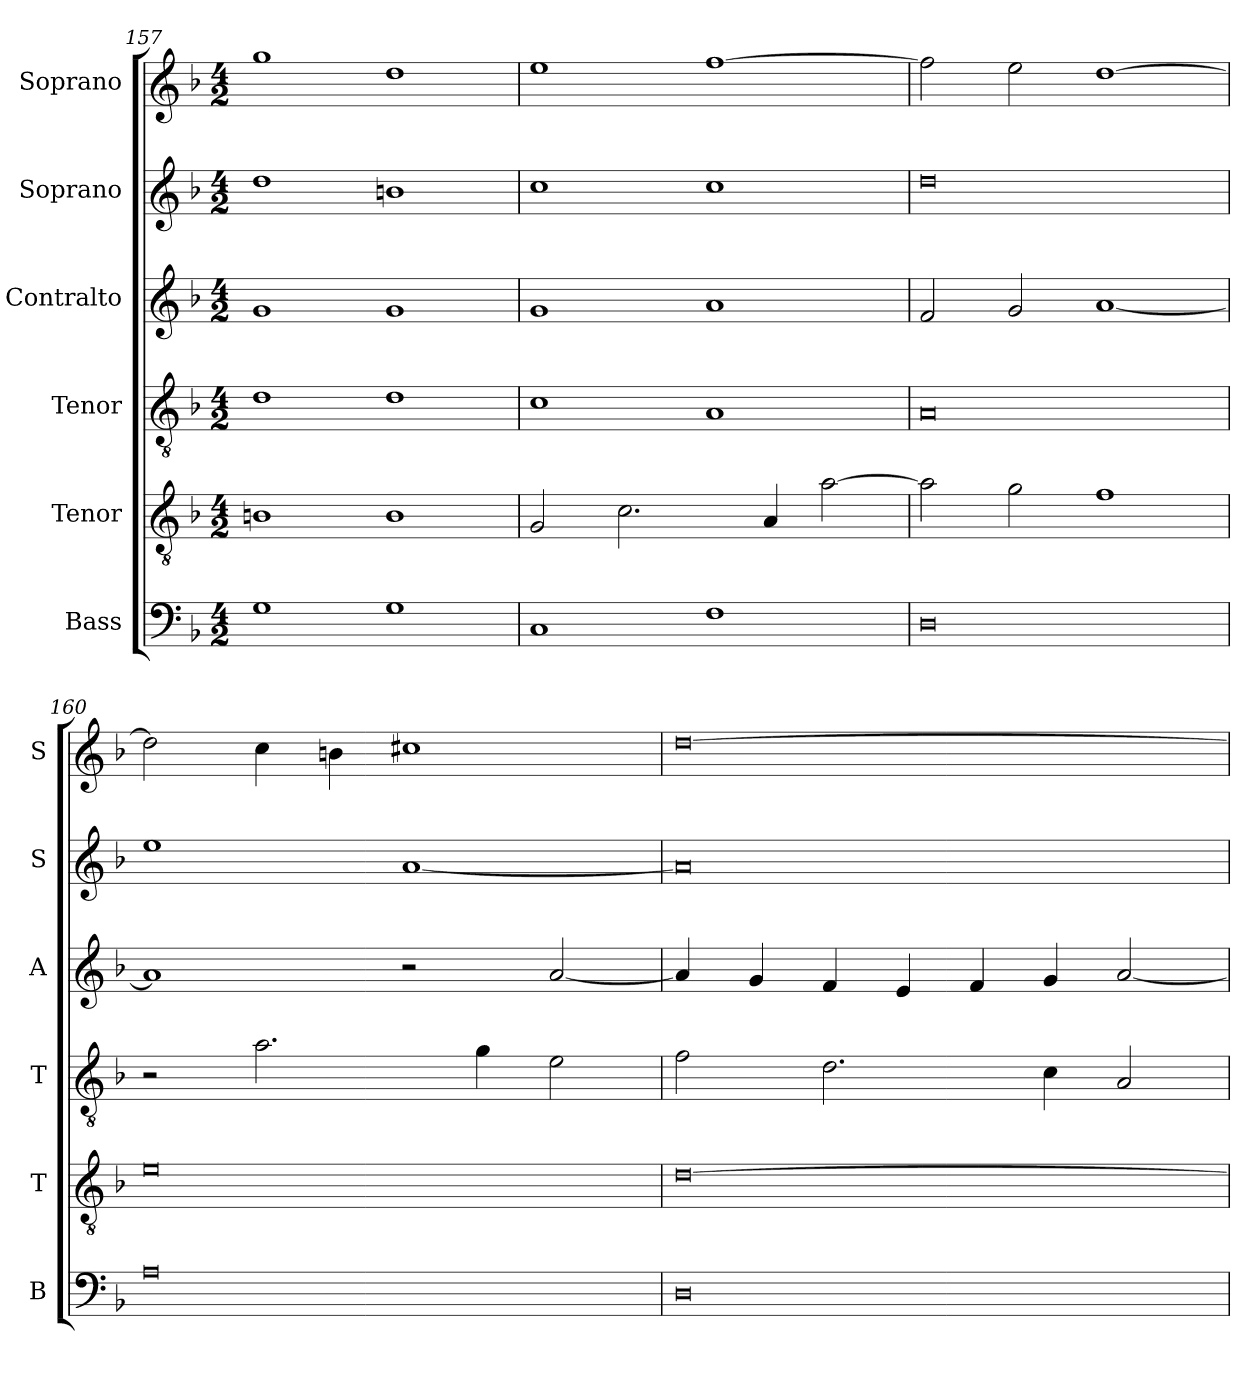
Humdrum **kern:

**kern	**kern	**kern	**kern	**kern	**kern
*part6	*part5	*part4	*part3	*part2	*part1
*staff6	*staff5	*staff4	*staff3	*staff2	*staff1
*I"Bass	*I"Tenor	*I"Tenor	*I"Contralto	*I"Soprano	*I"Soprano
*I'B	*I'T	*I'T	*I'A	*I'S	*I'S
*clefF4	*clefGv2	*clefGv2	*clefG2	*clefG2	*clefG2
*k[b-]	*k[b-]	*k[b-]	*k[b-]	*k[b-]	*k[b-]
*M4/2	*M4/2	*M4/2	*M4/2	*M4/2	*M4/2
=157	=157	=157	=157	=157	=157
1G	1Bn	1d	1g	1dd	1gg
1G	1B	1d	1g	1bn	1dd
=158	=158	=158	=158	=158	=158
1C	2G	1c	1g	1cc	1ee
.	2.c	.	.	.	.
1F	.	1A	1a	1cc	[1ff
.	4A	.	.	.	.
.	[2a	.	.	.	.
=159	=159	=159	=159	=159	=159
0D	2a]	0A	2f	0dd	2ff]
.	2g	.	2g	.	2ee
.	1f	.	[1a	.	[1dd
=160	=160	=160	=160	=160	=160
0A	0e	2r	1a]	1ee	2dd]
.	.	2.a	.	.	4cc
.	.	.	.	.	4bn
.	.	.	2r	[1a	1cc#X
.	.	4g	.	.	.
.	.	2e	[2a	.	.
=161	=161	=161	=161	=161	=161
0D	[0d	2f	4a]	0a]	[0dd
.	.	.	4g	.	.
.	.	2.d	4f	.	.
.	.	.	4e	.	.
.	.	.	4f	.	.
.	.	4c	4g	.	.
.	.	2A	[2a	.	.
=	=	=	=	=	=
*-	*-	*-	*-	*-	*-
